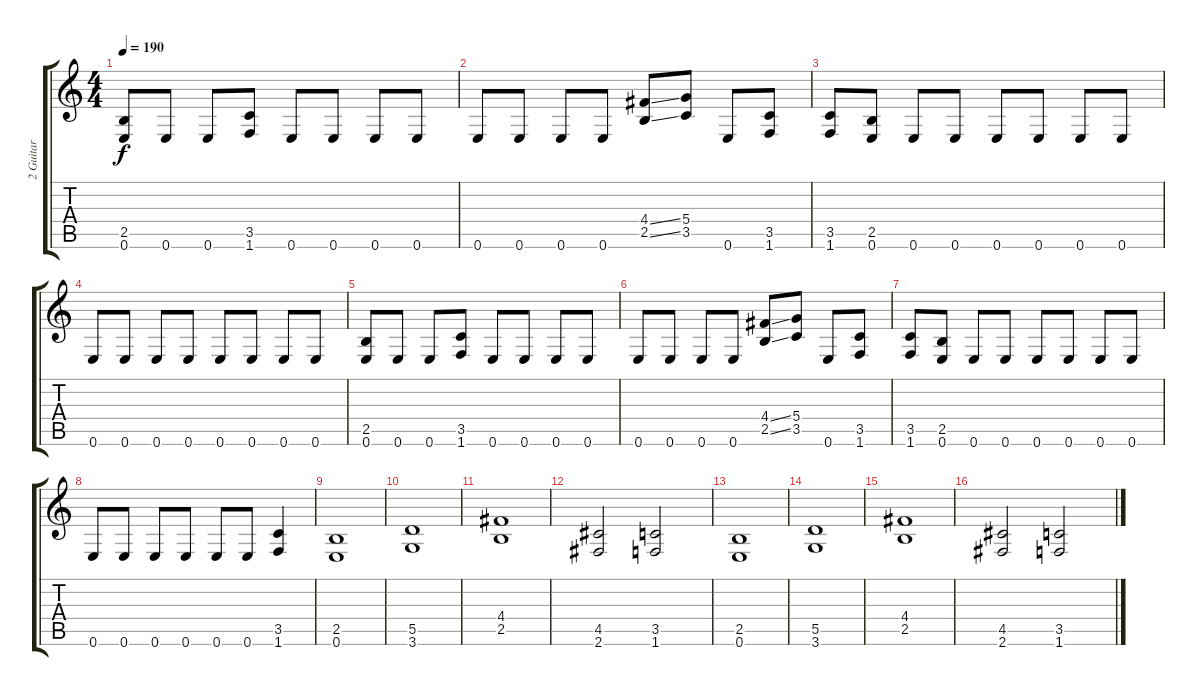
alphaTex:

\track ("2 Guitar" "2 Guitar") {instrument distortionguitar}
\staff {score tabs}
\tuning (E4 B3 G3 D3 A2 E2) {hide}
\ts (4 4)
\tempo 190
\clef g2
\ks c
(2.5 0.6).8{dy f} 0.6.8 0.6.8 (3.5 1.6).8 0.6.8 0.6.8 0.6.8 0.6.8 |
0.6.8 0.6.8 0.6.8 0.6.8 (4.4{ss} 2.5{ss}).8 (5.4 3.5).8 0.6.8 (3.5 1.6).8 |
(3.5 1.6).8 (2.5 0.6).8 0.6.8 0.6.8 0.6.8 0.6.8 0.6.8 0.6.8 |
0.6.8 0.6.8 0.6.8 0.6.8 0.6.8 0.6.8 0.6.8 0.6.8 |
(2.5 0.6).8 0.6.8 0.6.8 (3.5 1.6).8 0.6.8 0.6.8 0.6.8 0.6.8 |
0.6.8 0.6.8 0.6.8 0.6.8 (4.4{ss} 2.5{ss}).8 (5.4 3.5).8 0.6.8 (3.5 1.6).8 |
(3.5 1.6).8 (2.5 0.6).8 0.6.8 0.6.8 0.6.8 0.6.8 0.6.8 0.6.8 |
0.6.8 0.6.8 0.6.8 0.6.8 0.6.8 0.6.8 (3.5 1.6).4 |
(2.5 0.6).1 |
(5.5 3.6).1 |
(4.4 2.5).1 |
(4.5 2.6).2 (3.5 1.6).2 |
(2.5 0.6).1 |
(5.5 3.6).1 |
(4.4 2.5).1 |
(4.5 2.6).2 (3.5 1.6).2
